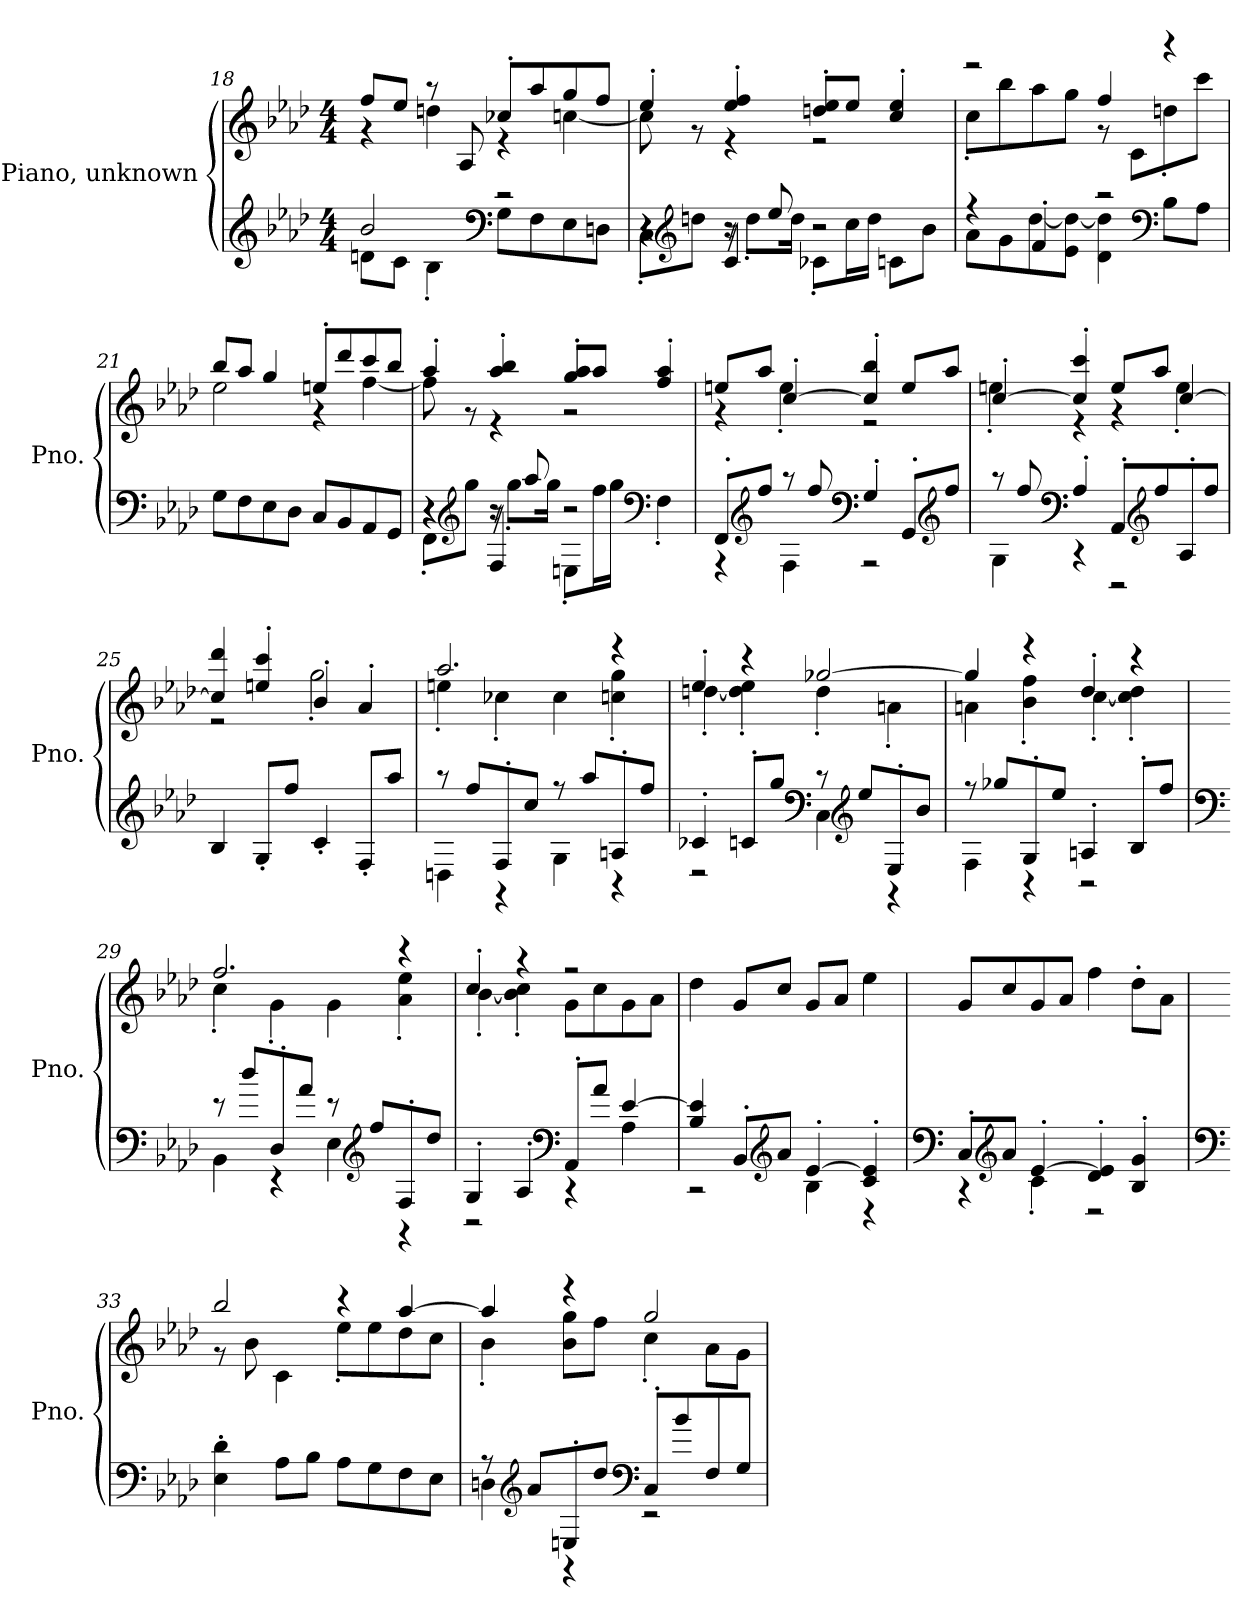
**kern	**kern
*part1	*part1
*staff2	*staff1
*I"Piano, unknown	*
*I'Pno.	*
*clefG2	*clefG2
*k[b-e-a-d-]	*k[b-e-a-d-]
*M4/4	*M4/4
=18	=18
*^	*^
2b-/	8dn\L	8ff/L	4r
.	8c\J	8ee-/J	.
.	4B-'\	8r	4ddn\
.	.	8A-/	.
*clefF4	*	*	*
2r	8G\L	8cc-X'/L	4r
.	8F\	8aa-/	.
.	8E-\	8gg/	[4ccn\
.	8Dn\J	8ff/J	.
!!LO:PB:g=z	!!
=19	=19	=19	=19
*	*^	*	*
4r	8C'\L	4r	4ee-'/	8cc\]
*clefG2	*	*	*	*
.	8ddn\J	.	.	8r
8r	16r	4c/	4ee-/' 4ff/'	4r
.	8dd'\L	.	.	.
8ee-/	.	.	.	.
.	16dd\Jk	.	.	.
2r	8c-X'\L	2r	8ddn/' 8ee-/'L	2r
.	16cc\L	.	8ee-/J	.
.	16dd\JJ	.	.	.
.	8cn\L	.	4cc/' 4ee-/'	.
.	8b-\J	.	.	.
*	*v	*v	*	*
=20	=20	=20	=20
4r	8a-\L	2r	8cc'\L
.	8g\	.	8bb-\
4f'/	[8dd-\	.	8aa-\
.	8e-\ 8dd-\_J	.	8gg\J
2r	4d-\ 4dd-\]	4ff/	8r
.	.	.	8c\L
*clefF4	*	*	*
.	8B-\L	4r	8ddn'\
.	8A-\J	.	8ccc\J
*v	*v	*	*
=21	=21	=21
8G\L	8bb-/L	2ee-\
8F\	8aa-/J	.
8E-\	4gg/	.
8D-\J	.	.
8C/L	8een'/L	4r
8BB-/	8ddd-/	.
8AA-/	8ccc/	[4ff\
8GG/J	8bb-/J	.
!!LO:LB:g=z	!!
=22	=22	=22
*^	*	*
*	*^	*	*
4r	8FF'\L	4r	4aa-'/	8ff\]
*clefG2	*	*	*	*
.	8gg\J	.	.	8r
8r	16r	4F/	4aa-/' 4bb-/'	4r
.	8gg'\L	.	.	.
8aa-/	.	.	.	.
.	16gg\Jk	.	.	.
2r	8En'\L	2r	8gg/' 8aa-/'L	2r
.	16ff\L	.	8aa-/J	.
.	16gg\JJ	.	.	.
*clefF4	*	*	*	*
.	4F'\	.	4ff/' 4aa-/'	.
*	*v	*v	*	*
=23	=23	=23	=23
8FF'/L	4r	8een/L	4r
*clefG2	*	*	*
8ff/J	.	8aa-/J	.
8r	4F\	[4cc'/	4ee'\
8ff/	.	.	.
*clefF4	*	*	*
4G'/	2r	4cc/]' 4bb-/'	2r
8GG'/L	.	8ee/L	.
*clefG2	*	*	*
8ff/J	.	8aa-/J	.
=24	=24	=24	=24
8r	4G\	[4cc'/	4een'\
8ff/	.	.	.
*clefF4	*	*	*
4A-'/	4r	4cc/]' 4ccc/'	4r
8AA-'/L	2r	8ee/L	4r
*clefG2	*	*	*
8ff/	.	8aa-/J	.
8A-'/	.	[4cc/	4ee'\
8ff/J	.	.	.
*v	*v	*	*
!!LO:LB:g=z	!!
=25	=25	=25
4B-/	4cc/] 4ddd-/	2r
8G'/L	4een/' 4ccc/'	.
8ff/J	.	.
4c'/	4b-'/	2gg'\
8F'/L	4a-'/	.
8aa-/J	.	.
=26	=26	=26
*^	*	*
8r	4Dn\	2.aa-/	4een'\
8ff/L	.	.	.
8F'/	4r	.	4cc-X'\
8cc/J	.	.	.
8r	4G\	.	4cc-\
8aa-/L	.	.	.
8An'/	4r	4r	4ccn\' 4gg\'
8ff/J	.	.	.
=27	=27	=27	=27
4c-X'/	2r	4ee-'/	[4ddn'\
8cn'/L	.	4r	4dd\]' 4ee-\'
8gg/J	.	.	.
*clefF4	*	*	*
8r	4C\	[2gg-X/	4dd'\
*clefG2	*	*	*
8ee-/L	.	.	.
8E-'/	4r	.	4an'\
8b-/J	.	.	.
=28	=28	=28	=28
8r	4F\	4gg-/]	4an\
8gg-X/L	.	.	.
8G'/	4r	4r	4b-\' 4ff\'
8ee-/J	.	.	.
4An'/	2r	4dd-'/	[4cc'\
8B-'/L	.	4r	4cc\]' 4dd-\'
8ff/J	.	.	.
!!LO:LB:g=z	!!
=29	=29	=29	=29
*clefF4	*	*	*
8r	4BB-\	2.ff/	4cc'\
8dd-/L	.	.	.
8D-'/	4r	.	4g'\
8a-/J	.	.	.
8r	4E-\	.	4g\
*clefG2	*	*	*
8ff/L	.	.	.
8F'/	4r	4r	4a-\' 4ee-\'
8dd-/J	.	.	.
=30	=30	=30	=30
4G'/	2r	4cc'/	[4b-'\
4A-'/	.	4r	4b-\]' 4cc\'
*clefF4	*	*	*
8AA-'/L	4r	2r	8g\L
8a-/J	.	.	8cc\
[4e-/	4A-\	.	8g\
.	.	.	8a-\J
*	*	*v	*v
=31	=31	=31
4B-/ 4e-/]	2r	4dd-\
8BB-'/L	.	8g/L
*clefG2	*	*
8a-/J	.	8cc/J
[4e-'/	4B-\	8g/L
.	.	8a-/J
4c/' 4e-/]'	4r	4ee-\
=32	=32	=32
*clefF4	*	*
8C'/L	4r	8g/L
*clefG2	*	*
8a-/J	.	8cc/
[4e-'/	4c'\	8g/
.	.	8a-/J
4d-/' 4e-/]'	2r	4ff\
4B-/' 4g/'	.	8dd-'\L
.	.	8a-\J
*v	*v	*
!!LO:LB:g=z
=33	=33
*clefF4	*
*	*^
4E-\' 4d-\'	2bb-/	8r
.	.	8b-\
8A-\L	.	4c\
8B-\J	.	.
8A-\L	4r	8ee-'\L
8G\	.	8ee-\
8F\	[4aa-/	8dd-\
8E-\J	.	8cc\J
=34	=34	=34
*^	*	*
8r	4Dn\	4aa-/]	4b-'\
*clefG2	*	*	*
8a-/L	.	.	.
8En'/	4r	4r	8b-\ 8gg\L
8dd-/J	.	.	8ff\J
*clefF4	*	*	*
8C'/L	2r	2gg/	4cc'\
8b-/	.	.	.
8F/	.	.	8a-\L
8G/J	.	.	8g\J
*v	*v	*	*
*	*v	*v
=	=
*-	*-
